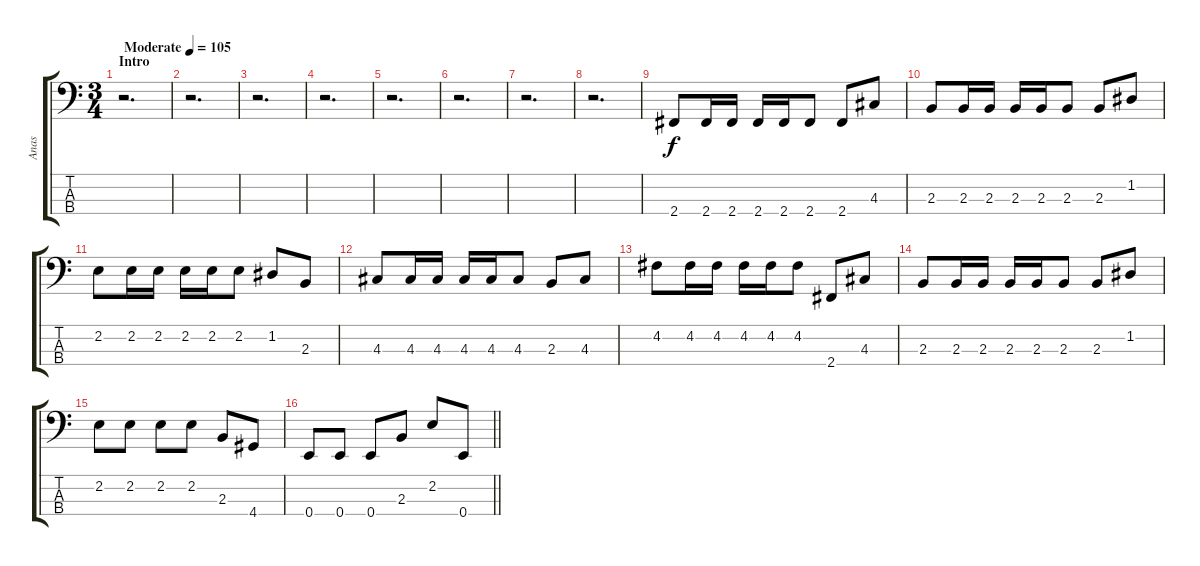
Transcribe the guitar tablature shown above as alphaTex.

\track ("Anas" "Anas") {instrument electricbassfinger}
\staff {score tabs}
\tuning (G2 D2 A1 E1) {hide}
\ts (3 4)
\section ("" "Intro")
\tempo (105 "Moderate")
\clef f4
\ks c
r.2{d dy f instrument electricbassfinger} |
r.2{d} |
r.2{d} |
r.2{d} |
r.2{d} |
r.2{d} |
r.2{d} |
r.2{d} |
2.4.8 2.4.16 2.4.16 2.4.16 2.4.16 2.4.8 2.4.8 4.3.8 |
2.3.8 2.3.16 2.3.16 2.3.16 2.3.16 2.3.8 2.3.8 1.2.8 |
2.2.8 2.2.16 2.2.16 2.2.16 2.2.16 2.2.8 1.2.8 2.3.8 |
4.3.8 4.3.16 4.3.16 4.3.16 4.3.16 4.3.8 2.3.8 4.3.8 |
4.2.8 4.2.16 4.2.16 4.2.16 4.2.16 4.2.8 2.4.8 4.3.8 |
2.3.8 2.3.16 2.3.16 2.3.16 2.3.16 2.3.8 2.3.8 1.2.8 |
2.2.8 2.2.8 2.2.8 2.2.8 2.3.8 4.4.8 |
\barLineRight lightlight
0.4.8 0.4.8 0.4.8 2.3.8 2.2.8 0.4.8
